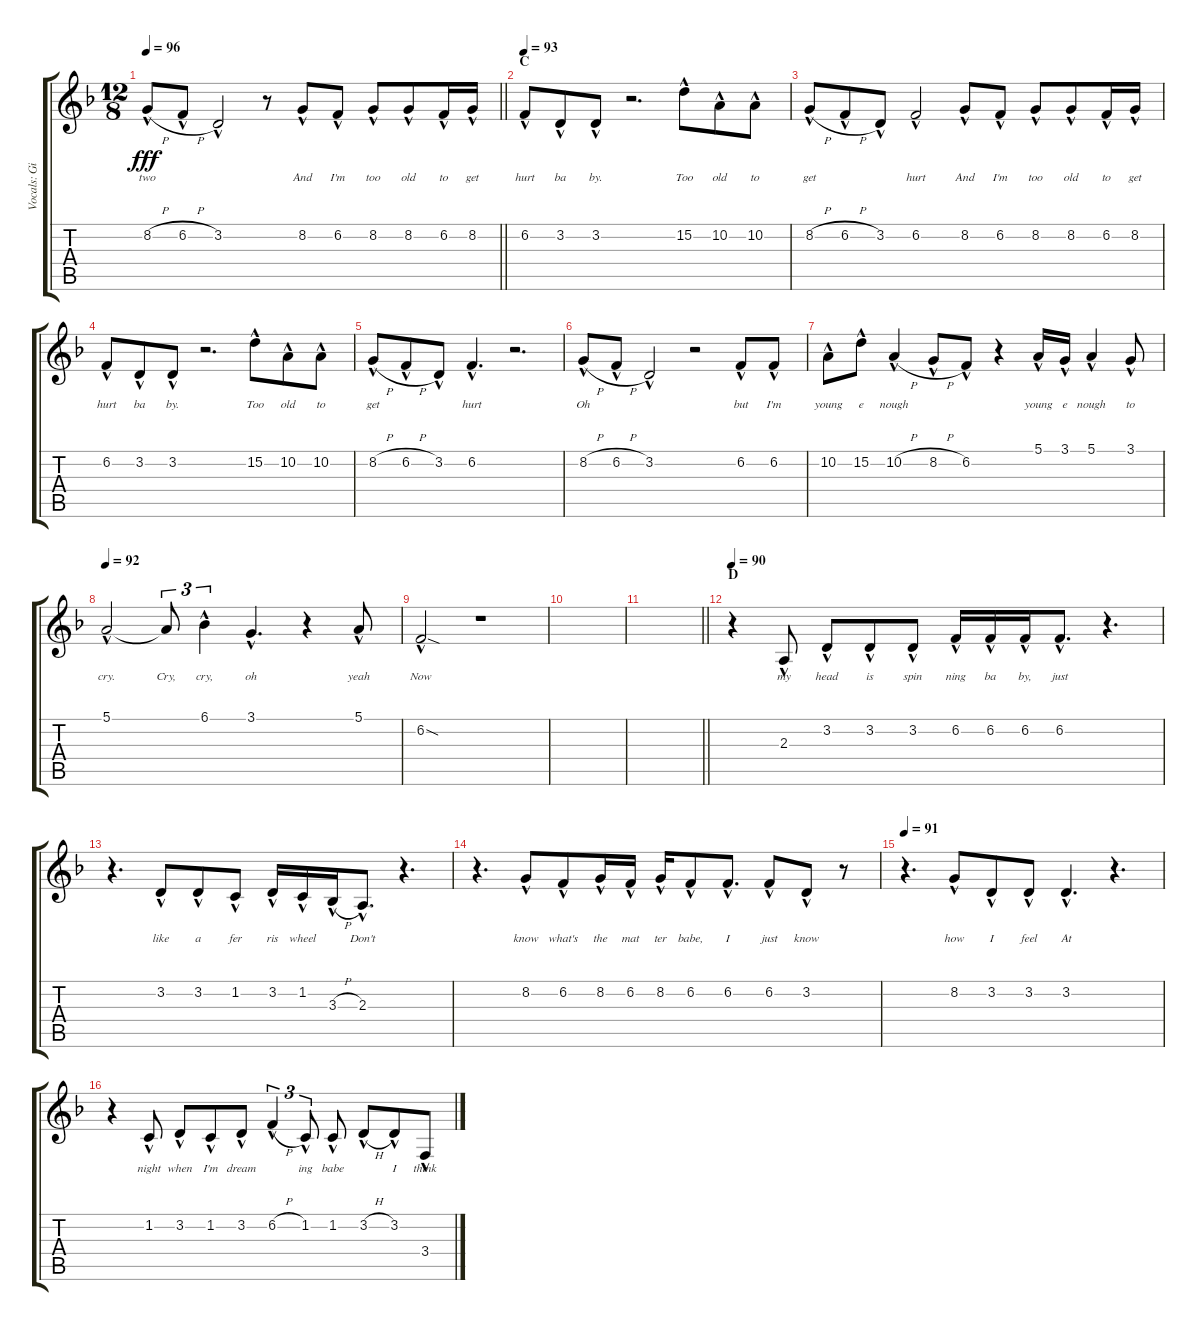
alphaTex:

\track ("Vocals: Gil" "Vocals: Gi") {instrument lead2sawtooth}
\staff {score tabs}
\tuning (E4 B3 G3 D3 A2 E2) {hide}
\ts (12 8)
\tempo 96
\clef g2
\barLineRight lightlight
\ks f
8.2{h hac}.8{lyrics (0 "two") lyrics (1 "") lyrics (2 "") lyrics (3 "") lyrics (4 "") dy fff} 6.2{h hac}.8{lyrics (0 "") lyrics (1 "") lyrics (2 "") lyrics (3 "") lyrics (4 "")} 3.2{hac}.2{lyrics (0 "") lyrics (1 "") lyrics (2 "") lyrics (3 "") lyrics (4 "")} r.8 8.2{hac}.8{lyrics (0 "And") lyrics (1 "") lyrics (2 "") lyrics (3 "") lyrics (4 "")} 6.2{hac}.8{lyrics (0 "I'm") lyrics (1 "") lyrics (2 "") lyrics (3 "") lyrics (4 "")} 8.2{hac}.8{lyrics (0 "too") lyrics (1 "") lyrics (2 "") lyrics (3 "") lyrics (4 "")} 8.2{hac}.8{lyrics (0 "old") lyrics (1 "") lyrics (2 "") lyrics (3 "") lyrics (4 "")} 6.2{hac}.16{lyrics (0 "to") lyrics (1 "") lyrics (2 "") lyrics (3 "") lyrics (4 "")} 8.2{hac}.16{lyrics (0 "get") lyrics (1 "") lyrics (2 "") lyrics (3 "") lyrics (4 "")} |
\section ("" "C")
\tempo 93
6.2{hac}.8{lyrics (0 "hurt") lyrics (1 "") lyrics (2 "") lyrics (3 "") lyrics (4 "")} 3.2{hac}.8{lyrics (0 "ba") lyrics (1 "") lyrics (2 "") lyrics (3 "") lyrics (4 "")} 3.2{hac}.8{lyrics (0 "by.") lyrics (1 "") lyrics (2 "") lyrics (3 "") lyrics (4 "")} r.2{d} 15.2{hac}.8{lyrics (0 "Too") lyrics (1 "") lyrics (2 "") lyrics (3 "") lyrics (4 "")} 10.2{hac}.8{lyrics (0 "old") lyrics (1 "") lyrics (2 "") lyrics (3 "") lyrics (4 "")} 10.2{hac}.8{lyrics (0 "to") lyrics (1 "") lyrics (2 "") lyrics (3 "") lyrics (4 "")} |
8.2{h hac}.8{lyrics (0 "get") lyrics (1 "") lyrics (2 "") lyrics (3 "") lyrics (4 "")} 6.2{h hac}.8{lyrics (0 "") lyrics (1 "") lyrics (2 "") lyrics (3 "") lyrics (4 "")} 3.2{hac}.8{lyrics (0 "") lyrics (1 "") lyrics (2 "") lyrics (3 "") lyrics (4 "")} 6.2{hac}.2{lyrics (0 "hurt") lyrics (1 "") lyrics (2 "") lyrics (3 "") lyrics (4 "")} 8.2{hac}.8{lyrics (0 "And") lyrics (1 "") lyrics (2 "") lyrics (3 "") lyrics (4 "")} 6.2{hac}.8{lyrics (0 "I'm") lyrics (1 "") lyrics (2 "") lyrics (3 "") lyrics (4 "")} 8.2{hac}.8{lyrics (0 "too") lyrics (1 "") lyrics (2 "") lyrics (3 "") lyrics (4 "")} 8.2{hac}.8{lyrics (0 "old") lyrics (1 "") lyrics (2 "") lyrics (3 "") lyrics (4 "")} 6.2{hac}.16{lyrics (0 "to") lyrics (1 "") lyrics (2 "") lyrics (3 "") lyrics (4 "")} 8.2{hac}.16{lyrics (0 "get") lyrics (1 "") lyrics (2 "") lyrics (3 "") lyrics (4 "")} |
6.2{hac}.8{lyrics (0 "hurt") lyrics (1 "") lyrics (2 "") lyrics (3 "") lyrics (4 "")} 3.2{hac}.8{lyrics (0 "ba") lyrics (1 "") lyrics (2 "") lyrics (3 "") lyrics (4 "")} 3.2{hac}.8{lyrics (0 "by.") lyrics (1 "") lyrics (2 "") lyrics (3 "") lyrics (4 "")} r.2{d} 15.2{hac}.8{lyrics (0 "Too") lyrics (1 "") lyrics (2 "") lyrics (3 "") lyrics (4 "")} 10.2{hac}.8{lyrics (0 "old") lyrics (1 "") lyrics (2 "") lyrics (3 "") lyrics (4 "")} 10.2{hac}.8{lyrics (0 "to") lyrics (1 "") lyrics (2 "") lyrics (3 "") lyrics (4 "")} |
8.2{h hac}.8{lyrics (0 "get") lyrics (1 "") lyrics (2 "") lyrics (3 "") lyrics (4 "")} 6.2{h hac}.8{lyrics (0 "") lyrics (1 "") lyrics (2 "") lyrics (3 "") lyrics (4 "")} 3.2{hac}.8{lyrics (0 "") lyrics (1 "") lyrics (2 "") lyrics (3 "") lyrics (4 "")} 6.2{hac}.4{d lyrics (0 "hurt") lyrics (1 "") lyrics (2 "") lyrics (3 "") lyrics (4 "")} r.2{d} |
8.2{h hac}.8{lyrics (0 "Oh") lyrics (1 "") lyrics (2 "") lyrics (3 "") lyrics (4 "")} 6.2{h hac}.8{lyrics (0 "") lyrics (1 "") lyrics (2 "") lyrics (3 "") lyrics (4 "")} 3.2{hac}.2{lyrics (0 "") lyrics (1 "") lyrics (2 "") lyrics (3 "") lyrics (4 "")} r.2 6.2{hac}.8{lyrics (0 "but") lyrics (1 "") lyrics (2 "") lyrics (3 "") lyrics (4 "")} 6.2{hac}.8{lyrics (0 "I'm") lyrics (1 "") lyrics (2 "") lyrics (3 "") lyrics (4 "")} |
10.2{hac}.8{lyrics (0 "young") lyrics (1 "") lyrics (2 "") lyrics (3 "") lyrics (4 "")} 15.2{hac}.8{lyrics (0 "e") lyrics (1 "") lyrics (2 "") lyrics (3 "") lyrics (4 "")} 10.2{h hac}.4{lyrics (0 "nough") lyrics (1 "") lyrics (2 "") lyrics (3 "") lyrics (4 "")} 8.2{h hac}.8{lyrics (0 "") lyrics (1 "") lyrics (2 "") lyrics (3 "") lyrics (4 "")} 6.2{hac}.8{lyrics (0 "") lyrics (1 "") lyrics (2 "") lyrics (3 "") lyrics (4 "")} r.4 5.1{hac}.16{lyrics (0 "young") lyrics (1 "") lyrics (2 "") lyrics (3 "") lyrics (4 "")} 3.1{hac}.16{lyrics (0 "e") lyrics (1 "") lyrics (2 "") lyrics (3 "") lyrics (4 "")} 5.1{hac}.4{lyrics (0 "nough") lyrics (1 "") lyrics (2 "") lyrics (3 "") lyrics (4 "")} 3.1{hac}.8{lyrics (0 "to") lyrics (1 "") lyrics (2 "") lyrics (3 "") lyrics (4 "")} |
\tempo 92
5.1{hac}.2{lyrics (0 "cry.") lyrics (1 "") lyrics (2 "") lyrics (3 "") lyrics (4 "")} 5.1{t}.8{tu (3 2) lyrics (0 "Cry,") lyrics (1 "") lyrics (2 "") lyrics (3 "") lyrics (4 "")} 6.1{hac}.4{tu (3 2) lyrics (0 "cry,") lyrics (1 "") lyrics (2 "") lyrics (3 "") lyrics (4 "")} 3.1{hac}.4{d lyrics (0 "oh") lyrics (1 "") lyrics (2 "") lyrics (3 "") lyrics (4 "")} r.4 5.1{hac}.8{lyrics (0 "yeah") lyrics (1 "") lyrics (2 "") lyrics (3 "") lyrics (4 "")} |
6.2{sod hac}.2{lyrics (0 "Now") lyrics (1 "") lyrics (2 "") lyrics (3 "") lyrics (4 "")} r.1 |
|
\barLineRight lightlight
|
\section ("" "D")
\tempo 90
r.4 2.3{hac}.8{lyrics (0 "my") lyrics (1 "") lyrics (2 "") lyrics (3 "") lyrics (4 "")} 3.2{hac}.8{lyrics (0 "head") lyrics (1 "") lyrics (2 "") lyrics (3 "") lyrics (4 "")} 3.2{hac}.8{lyrics (0 "is") lyrics (1 "") lyrics (2 "") lyrics (3 "") lyrics (4 "")} 3.2{hac}.8{lyrics (0 "spin") lyrics (1 "") lyrics (2 "") lyrics (3 "") lyrics (4 "")} 6.2{hac}.16{lyrics (0 "ning") lyrics (1 "") lyrics (2 "") lyrics (3 "") lyrics (4 "")} 6.2{hac}.16{lyrics (0 "ba") lyrics (1 "") lyrics (2 "") lyrics (3 "") lyrics (4 "")} 6.2{hac}.16{lyrics (0 "by,") lyrics (1 "") lyrics (2 "") lyrics (3 "") lyrics (4 "")} 6.2{hac}.8{d lyrics (0 "just") lyrics (1 "") lyrics (2 "") lyrics (3 "") lyrics (4 "")} r.4{d} |
r.4{d} 3.2{hac}.8{lyrics (0 "like") lyrics (1 "") lyrics (2 "") lyrics (3 "") lyrics (4 "")} 3.2{hac}.8{lyrics (0 "a") lyrics (1 "") lyrics (2 "") lyrics (3 "") lyrics (4 "")} 1.2{hac}.8{lyrics (0 "fer") lyrics (1 "") lyrics (2 "") lyrics (3 "") lyrics (4 "")} 3.2{hac}.16{lyrics (0 "ris") lyrics (1 "") lyrics (2 "") lyrics (3 "") lyrics (4 "")} 1.2{hac}.16{lyrics (0 "wheel") lyrics (1 "") lyrics (2 "") lyrics (3 "") lyrics (4 "")} 3.3{h hac}.16{lyrics (0 "") lyrics (1 "") lyrics (2 "") lyrics (3 "") lyrics (4 "")} 2.3{hac}.8{d lyrics (0 "Don't") lyrics (1 "") lyrics (2 "") lyrics (3 "") lyrics (4 "")} r.4{d} |
r.4{d} 8.2{hac}.8{lyrics (0 "know") lyrics (1 "") lyrics (2 "") lyrics (3 "") lyrics (4 "")} 6.2{hac}.8{lyrics (0 "what's") lyrics (1 "") lyrics (2 "") lyrics (3 "") lyrics (4 "")} 8.2{hac}.16{lyrics (0 "the") lyrics (1 "") lyrics (2 "") lyrics (3 "") lyrics (4 "")} 6.2{hac}.16{lyrics (0 "mat") lyrics (1 "") lyrics (2 "") lyrics (3 "") lyrics (4 "")} 8.2{hac}.16{lyrics (0 "ter") lyrics (1 "") lyrics (2 "") lyrics (3 "") lyrics (4 "")} 6.2{hac}.8{lyrics (0 "babe,") lyrics (1 "") lyrics (2 "") lyrics (3 "") lyrics (4 "")} 6.2{hac}.8{d lyrics (0 "I") lyrics (1 "") lyrics (2 "") lyrics (3 "") lyrics (4 "")} 6.2{hac}.8{lyrics (0 "just") lyrics (1 "") lyrics (2 "") lyrics (3 "") lyrics (4 "")} 3.2{hac}.8{lyrics (0 "know") lyrics (1 "") lyrics (2 "") lyrics (3 "") lyrics (4 "")} r.8 |
\tempo 91
r.4{d} 8.2{hac}.8{lyrics (0 "how") lyrics (1 "") lyrics (2 "") lyrics (3 "") lyrics (4 "")} 3.2{hac}.8{lyrics (0 "I") lyrics (1 "") lyrics (2 "") lyrics (3 "") lyrics (4 "")} 3.2{hac}.8{lyrics (0 "feel") lyrics (1 "") lyrics (2 "") lyrics (3 "") lyrics (4 "")} 3.2{hac}.4{d lyrics (0 "At") lyrics (1 "") lyrics (2 "") lyrics (3 "") lyrics (4 "")} r.4{d} |
r.4 1.2{hac}.8{lyrics (0 "night") lyrics (1 "") lyrics (2 "") lyrics (3 "") lyrics (4 "")} 3.2{hac}.8{lyrics (0 "when") lyrics (1 "") lyrics (2 "") lyrics (3 "") lyrics (4 "")} 1.2{hac}.8{lyrics (0 "I'm") lyrics (1 "") lyrics (2 "") lyrics (3 "") lyrics (4 "")} 3.2{hac}.8{lyrics (0 "dream") lyrics (1 "") lyrics (2 "") lyrics (3 "") lyrics (4 "")} 6.2{h hac}.4{tu (3 2) lyrics (0 "") lyrics (1 "") lyrics (2 "") lyrics (3 "") lyrics (4 "")} 1.2{hac}.8{tu (3 2) lyrics (0 "ing") lyrics (1 "") lyrics (2 "") lyrics (3 "") lyrics (4 "")} 1.2{hac}.8{lyrics (0 "babe") lyrics (1 "") lyrics (2 "") lyrics (3 "") lyrics (4 "")} 3.2{h hac}.8{lyrics (0 "") lyrics (1 "") lyrics (2 "") lyrics (3 "") lyrics (4 "") beam Up} 3.2{hac}.8{lyrics (0 "I") lyrics (1 "") lyrics (2 "") lyrics (3 "") lyrics (4 "") beam Up} 3.4{hac}.8{lyrics (0 "think") lyrics (1 "") lyrics (2 "") lyrics (3 "") lyrics (4 "") beam Up}
